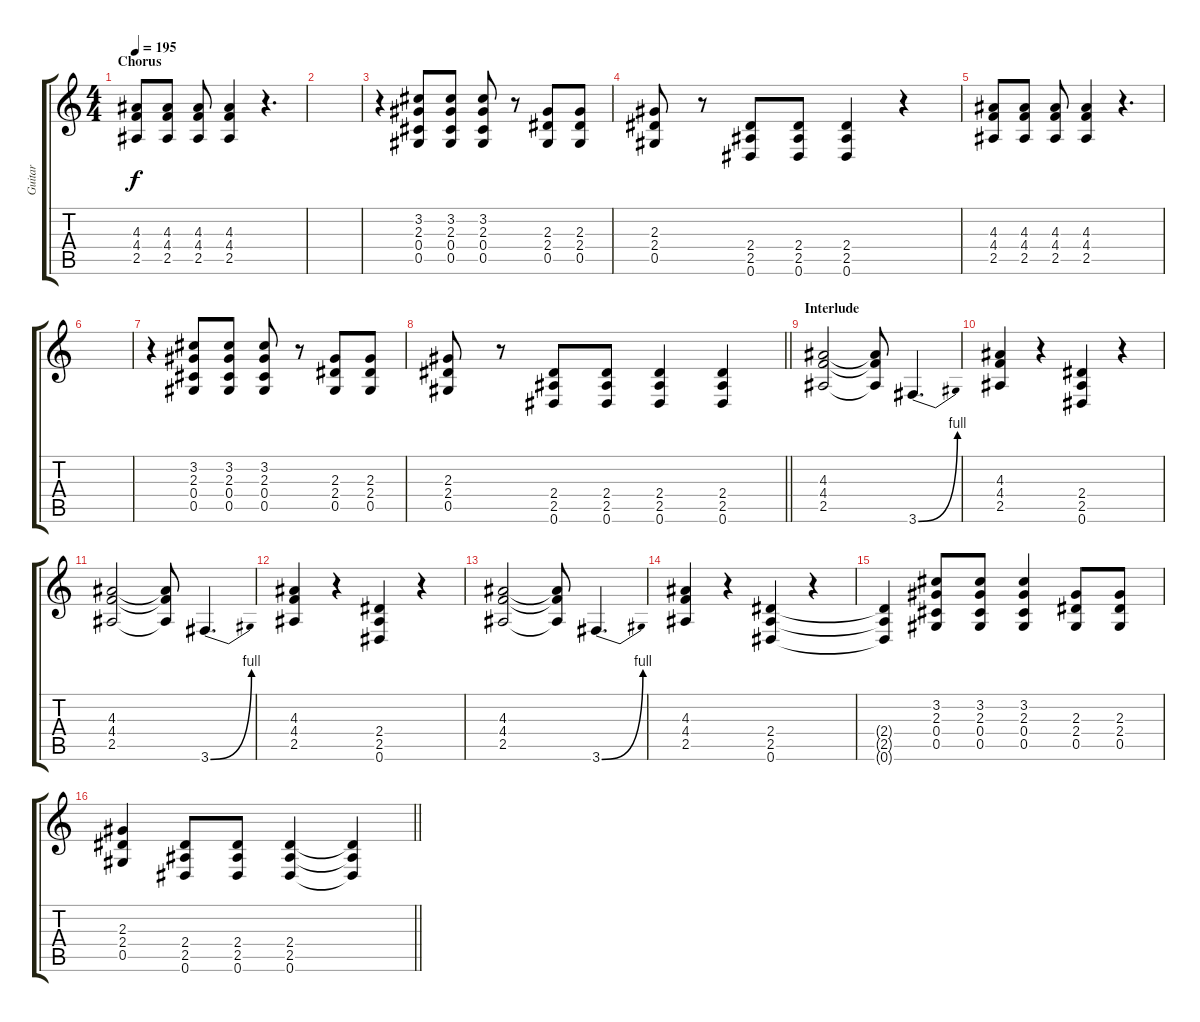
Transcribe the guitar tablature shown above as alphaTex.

\track ("Guitar" "Guitar") {instrument overdrivenguitar}
\staff {score tabs}
\tuning (Eb4 Bb3 Gb3 Db3 Ab2 Eb2) {hide}
\ts (4 4)
\section ("" "Chorus")
\tempo 195
\clef g2
\ks c
(4.3 4.4 2.5).8{dy f} (4.3 4.4 2.5).8 (4.3 4.4 2.5).8 (4.3 4.4 2.5).4 r.4{d} |
|
r.4 (3.2 2.3 0.4 0.5).8 (3.2 2.3 0.4 0.5).8 (3.2 2.3 0.4 0.5).8 r.8 (2.3 2.4 0.5).8 (2.3 2.4 0.5).8 |
(2.3 2.4 0.5).8 r.8 (2.4 2.5 0.6).8 (2.4 2.5 0.6).8 (2.4 2.5 0.6).4 r.4 |
(4.3 4.4 2.5).8 (4.3 4.4 2.5).8 (4.3 4.4 2.5).8 (4.3 4.4 2.5).4 r.4{d} |
|
r.4 (3.2 2.3 0.4 0.5).8 (3.2 2.3 0.4 0.5).8 (3.2 2.3 0.4 0.5).8 r.8 (2.3 2.4 0.5).8 (2.3 2.4 0.5).8 |
\barLineRight lightlight
(2.3 2.4 0.5).8 r.8 (2.4 2.5 0.6).8 (2.4 2.5 0.6).8 (2.4 2.5 0.6).4 (2.4 2.5 0.6).4 |
\section ("" "Interlude")
(4.3 4.4 2.5).2 (4.3{t} 4.4{t} 2.5{t}).8 3.6{be (bend 0 0 60 4)}.4{d} |
(4.3 4.4 2.5).4 r.4 (2.4 2.5 0.6).4 r.4 |
(4.3 4.4 2.5).2 (4.3{t} 4.4{t} 2.5{t}).8 3.6{be (bend 0 0 60 4)}.4{d} |
(4.3 4.4 2.5).4 r.4 (2.4 2.5 0.6).4 r.4 |
(4.3 4.4 2.5).2 (4.3{t} 4.4{t} 2.5{t}).8 3.6{be (bend 0 0 60 4)}.4{d} |
(4.3 4.4 2.5).4 r.4 (2.4 2.5 0.6).4 r.4 |
(2.4{t} 2.5{t} 0.6{t}).4 (3.2 2.3 0.4 0.5).8 (3.2 2.3 0.4 0.5).8 (3.2 2.3 0.4 0.5).4 (2.3 2.4 0.5).8 (2.3 2.4 0.5).8 |
\barLineRight lightlight
(2.3 2.4 0.5).4 (2.4 2.5 0.6).8 (2.4 2.5 0.6).8 (2.4 2.5 0.6).4 (2.4{t} 2.5{t} 0.6{t}).4
